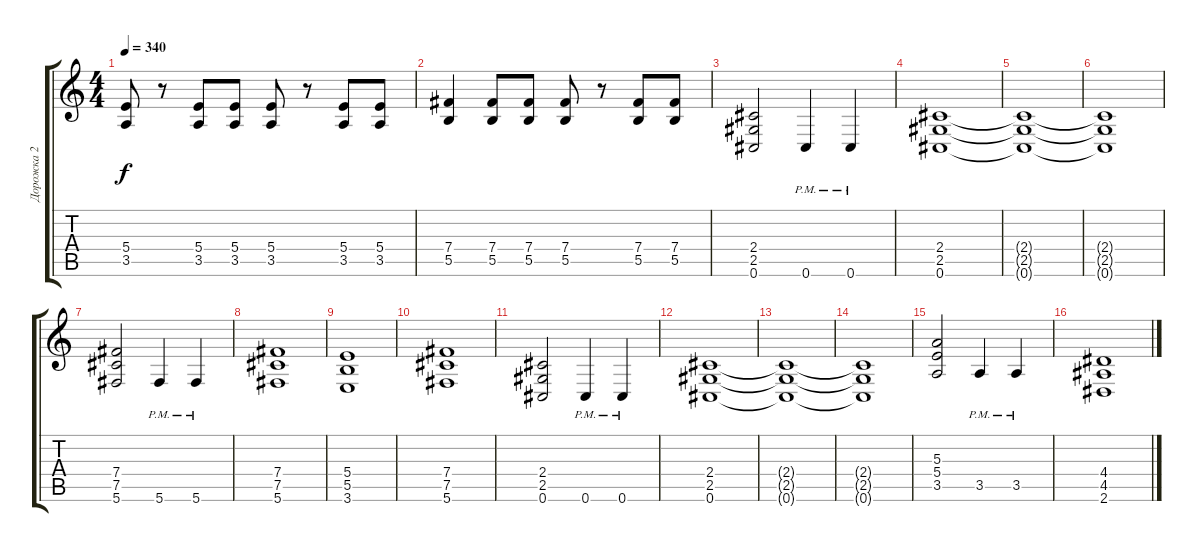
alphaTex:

\track ("Дорожка 2" "Дорожка 2") {instrument overdrivenguitar}
\staff {score tabs}
\tuning (Db4 Ab3 E3 B2 Gb2 Db2) {hide}
\ts (4 4)
\tempo 340
\clef g2
\ks c
(5.4 3.5).8{dy f} r.8 (5.4 3.5).8 (5.4 3.5).8 (5.4 3.5).8 r.8 (5.4 3.5).8 (5.4 3.5).8 |
(7.4 5.5).4 (7.4 5.5).8 (7.4 5.5).8 (7.4 5.5).8 r.8 (7.4 5.5).8 (7.4 5.5).8 |
(2.4 2.5 0.6).2 0.6{pm}.4 0.6{pm}.4 |
(2.4 2.5 0.6).1 |
(2.4{t} 2.5{t} 0.6{t}).1 |
(2.4{t} 2.5{t} 0.6{t}).1 |
(7.4 7.5 5.6).2 5.6{pm}.4 5.6{pm}.4 |
(7.4 7.5 5.6).1 |
(5.4 5.5 3.6).1 |
(7.4 7.5 5.6).1 |
(2.4 2.5 0.6).2 0.6{pm}.4 0.6{pm}.4 |
(2.4 2.5 0.6).1 |
(2.4{t} 2.5{t} 0.6{t}).1 |
(2.4{t} 2.5{t} 0.6{t}).1 |
(5.3 5.4 3.5).2 3.5{pm}.4 3.5{pm}.4 |
(4.4 4.5 2.6).1
